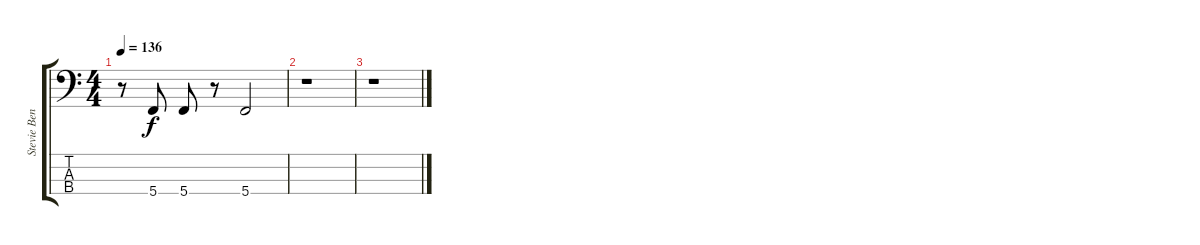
\track ("Stevie Benton" "Stevie Ben") {instrument slapbass1}
\staff {score tabs}
\tuning (F2 C2 G1 C1) {hide}
\ts (4 4)
\tempo 136
\clef f4
\ks c
r.8{dy f} 5.4.8 5.4.8 r.8 5.4.2 |
r.1 |
r.1
